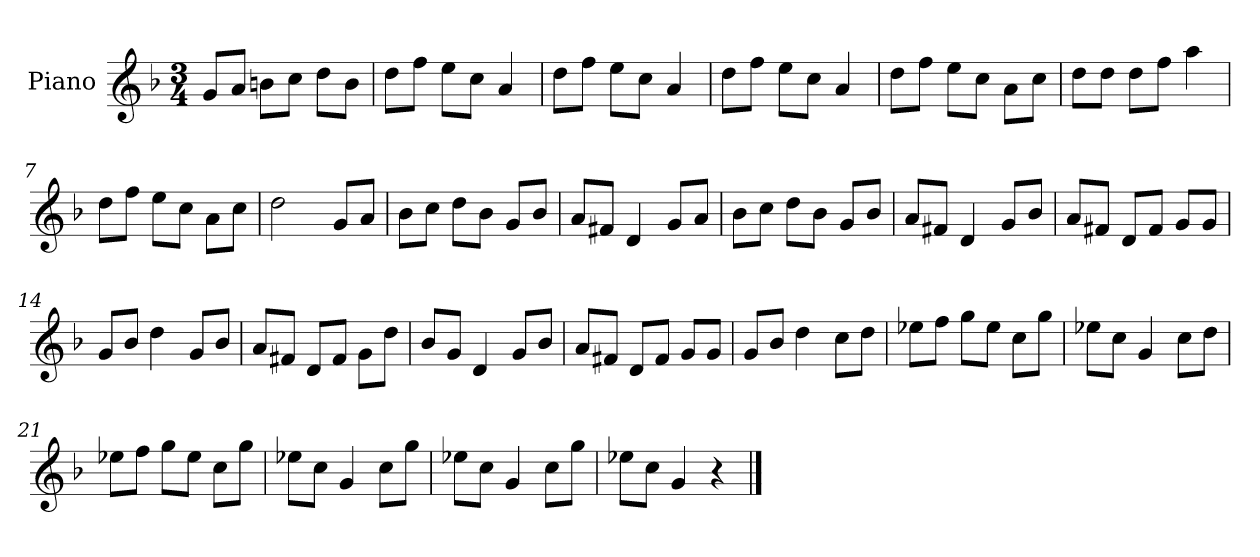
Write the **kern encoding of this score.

**kern
*part1
*staff1
*I"Piano
*I'P-no
*clefG2
*k[b-]
*M3/4
*MM179
=1
8g/L
8a/J
8bn\L
8cc\J
8dd\L
8b\J
=2
8dd\L
8ff\J
8ee\L
8cc\J
4a/
=3
8dd\L
8ff\J
8ee\L
8cc\J
4a/
=4
8dd\L
8ff\J
8ee\L
8cc\J
4a/
=5
8dd\L
8ff\J
8ee\L
8cc\J
8a\L
8cc\J
=6
8dd\L
8dd\J
8dd\L
8ff\J
4aa\
=7
8dd\L
8ff\J
8ee\L
8cc\J
8a\L
8cc\J
!!LO:LB:g=z
=8
2dd\
8g/L
8a/J
=9
8b-\L
8cc\J
8dd\L
8b-\J
8g/L
8b-/J
=10
8a/L
8f#X/J
4d/
8g/L
8a/J
=11
8b-\L
8cc\J
8dd\L
8b-\J
8g/L
8b-/J
=12
8a/L
8f#X/J
4d/
8g/L
8b-/J
=13
8a/L
8f#X/J
8d/L
8f#/J
8g/L
8g/J
=14
8g/L
8b-/J
4dd\
8g/L
8b-/J
!!LO:LB:g=z
=15
8a/L
8f#X/J
8d/L
8f#/J
8g\L
8dd\J
=16
8b-/L
8g/J
4d/
8g/L
8b-/J
=17
8a/L
8f#X/J
8d/L
8f#/J
8g/L
8g/J
=18
8g/L
8b-/J
4dd\
8cc\L
8dd\J
=19
8ee-X\L
8ff\J
8gg\L
8ee-\J
8cc\L
8gg\J
=20
8ee-X\L
8cc\J
4g/
8cc\L
8dd\J
=21
8ee-X\L
8ff\J
8gg\L
8ee-\J
8cc\L
8gg\J
!!LO:LB:g=z
=22
8ee-X\L
8cc\J
4g/
8cc\L
8gg\J
=23
8ee-X\L
8cc\J
4g/
8cc\L
8gg\J
=24
8ee-X\L
8cc\J
4g/
4r
==
*-
